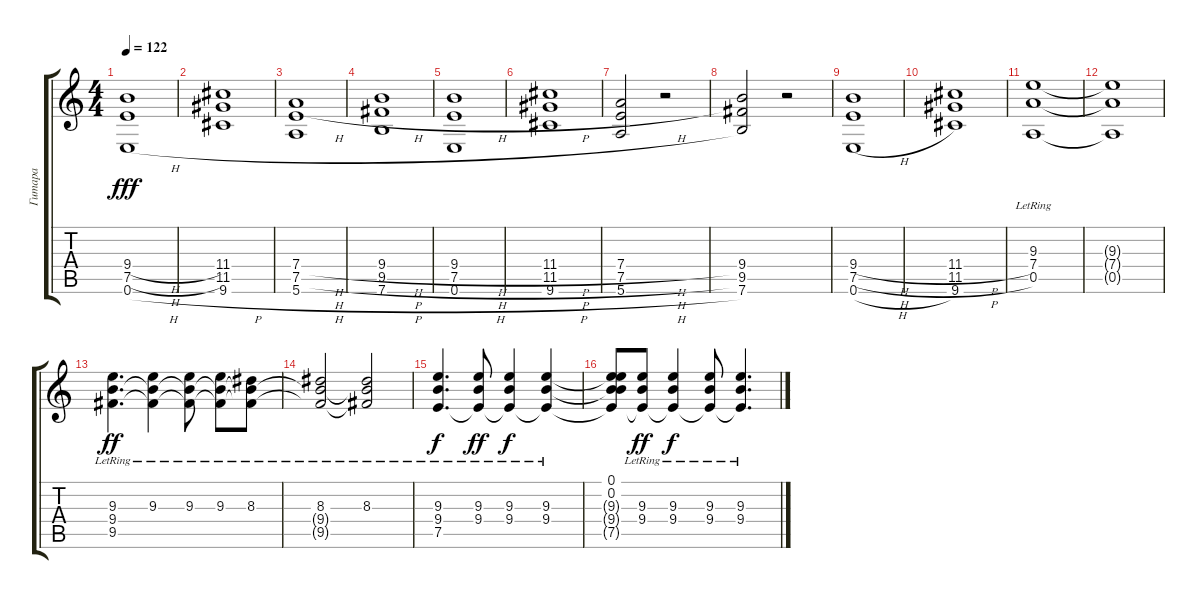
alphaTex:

\track ("Гитара" "Гитара") {instrument acousticguitarsteel}
\staff {score tabs}
\tuning (E4 B3 G3 D3 A2 E2) {hide}
\ts (4 4)
\tempo 122
\clef g2
\ks c
(9.4{h} 7.5{h} 0.6{h}).1{dy fff} |
(11.4 11.5 9.6{h}).1 |
(7.4{h} 7.5{h} 5.6{h}).1 |
(9.4{h} 9.5{h} 7.6{h}).1 |
(9.4{h} 7.5{h} 0.6{h}).1 |
(11.4{h} 11.5{h} 9.6{h}).1 |
(7.4{h} 7.5{h} 5.6{h}).2 r.2 |
(9.4 9.5 7.6).2 r.2 |
(9.4{h} 7.5{h} 0.6{h}).1 |
(11.4{h} 11.5{h} 9.6).1 |
(9.3{lr} 7.4{lr} 0.5{lr}).1 |
(9.3{t} 7.4{t} 0.5{t}).1 |
(9.3{lr} 9.4{lr} 9.5{lr}).4{d dy ff} (9.3{lr} 9.4{t} 9.5{t}).4 (9.3{lr} 9.4{t} 9.5{t}).8 (9.3{lr} 9.4{t} 9.5{t}).8 (8.3{lr} 9.4{t} 9.5{t}).8 |
(8.3{lr} 9.4{t} 9.5{t}).2 (8.3{lr} 9.4{t} 9.5{t}).2 |
(9.3{lr} 9.4{lr} 7.5{lr}).4{d dy f} (9.3{lr} 9.4 7.5{t}).8{dy ff} (9.3{lr} 9.4{lr} 7.5{t}).4{dy f} (9.3{lr} 9.4{lr} 7.5{t}).4 |
(0.1 0.2 9.3{t} 9.4{t} 7.5{t}).8 (9.3{lr} 9.4 7.5{t}).8{dy ff} (9.3{lr} 9.4{lr} 7.5{t}).4{dy f} (9.3{lr} 9.4{lr} 7.5{t}).8 (9.3{lr} 9.4{lr} 7.5{t}).4{d}
